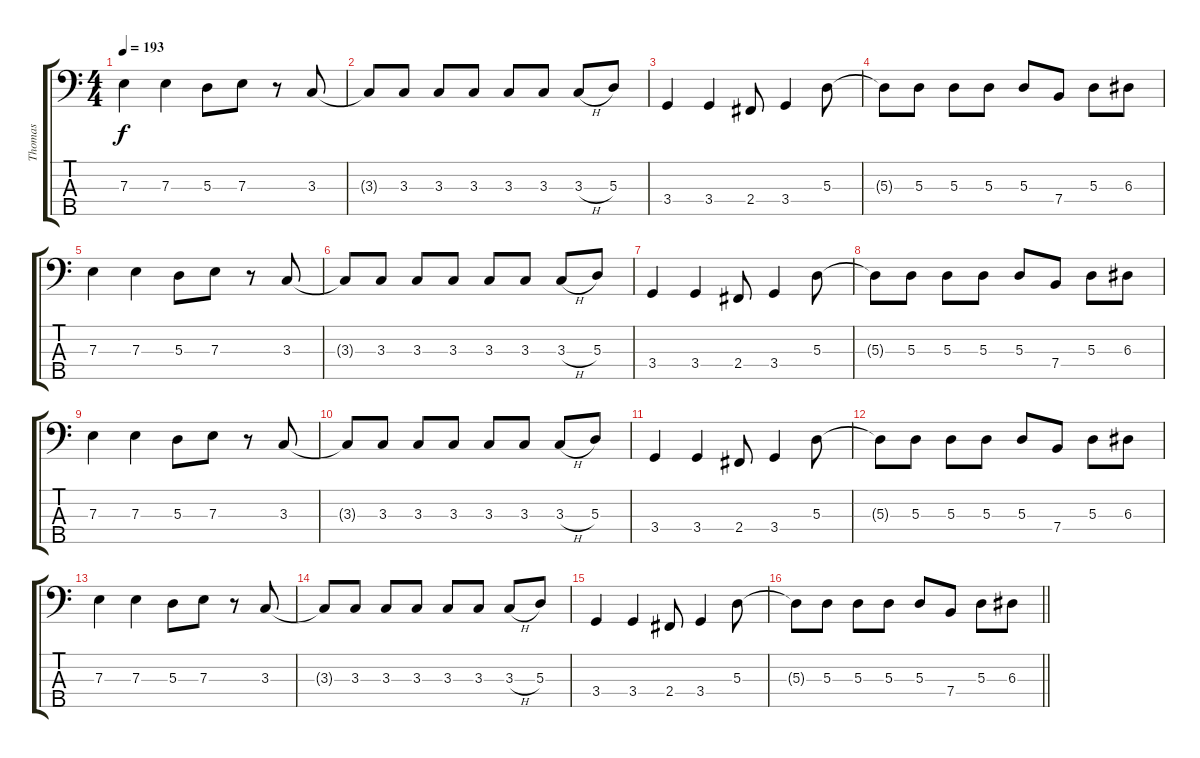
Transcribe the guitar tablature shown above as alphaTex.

\track ("Thomas" "Thomas") {instrument electricbassfinger}
\staff {score tabs}
\tuning (G2 D2 A1 E1 B0) {hide}
\ts (4 4)
\tempo 193
\clef f4
\ks c
7.3.4{dy f} 7.3.4 5.3.8 7.3.8 r.8 3.3.8 |
3.3{t}.8 3.3.8 3.3.8 3.3.8 3.3.8 3.3.8 3.3{h}.8 5.3.8 |
3.4.4 3.4.4 2.4.8 3.4.4 5.3.8 |
5.3{t}.8 5.3.8 5.3.8 5.3.8 5.3.8 7.4.8 5.3.8 6.3.8 |
7.3.4 7.3.4 5.3.8 7.3.8 r.8 3.3.8 |
3.3{t}.8 3.3.8 3.3.8 3.3.8 3.3.8 3.3.8 3.3{h}.8 5.3.8 |
3.4.4 3.4.4 2.4.8 3.4.4 5.3.8 |
5.3{t}.8 5.3.8 5.3.8 5.3.8 5.3.8 7.4.8 5.3.8 6.3.8 |
7.3.4 7.3.4 5.3.8 7.3.8 r.8 3.3.8 |
3.3{t}.8 3.3.8 3.3.8 3.3.8 3.3.8 3.3.8 3.3{h}.8 5.3.8 |
3.4.4 3.4.4 2.4.8 3.4.4 5.3.8 |
5.3{t}.8 5.3.8 5.3.8 5.3.8 5.3.8 7.4.8 5.3.8 6.3.8 |
7.3.4 7.3.4 5.3.8 7.3.8 r.8 3.3.8 |
3.3{t}.8 3.3.8 3.3.8 3.3.8 3.3.8 3.3.8 3.3{h}.8 5.3.8 |
3.4.4 3.4.4 2.4.8 3.4.4 5.3.8 |
\barLineRight lightlight
5.3{t}.8 5.3.8 5.3.8 5.3.8 5.3.8 7.4.8 5.3.8 6.3.8
